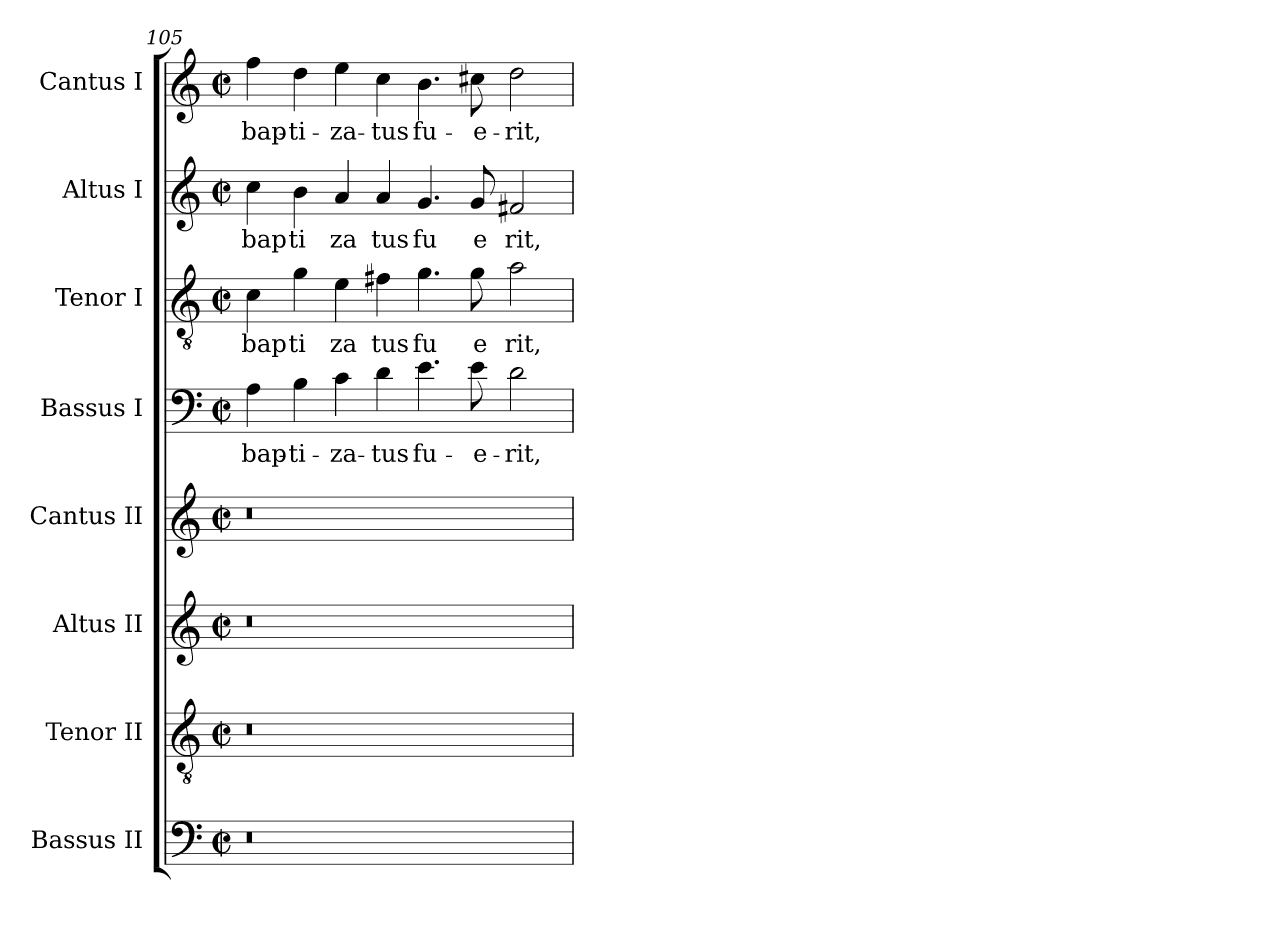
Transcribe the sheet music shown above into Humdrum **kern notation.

**kern	**kern	**kern	**kern	**kern	**text	**kern	**text	**kern	**text	**kern	**text
*part8	*part7	*part6	*part5	*part4	*part4	*part3	*part3	*part2	*part2	*part1	*part1
*staff8	*staff7	*staff6	*staff5	*staff4	*staff4	*staff3	*staff3	*staff2	*staff2	*staff1	*staff1
*I"Bassus II	*I"Tenor II	*I"Altus II	*I"Cantus II	*I"Bassus I	*	*I"Tenor I	*	*I"Altus I	*	*I"Cantus I	*
*clefF4	*clefGv2	*clefG2	*clefG2	*clefF4	*	*clefGv2	*	*clefG2	*	*clefG2	*
*M2/2	*M2/2	*M2/2	*M2/2	*M2/2	*	*M2/2	*	*M2/2	*	*M2/2	*
*met(c|)	*met(c|)	*met(c|)	*met(c|)	*met(c|)	*	*met(c|)	*	*met(c|)	*	*met(c|)	*
=105	=105	=105	=105	=105	=105	=105	=105	=105	=105	=105	=105
!	!	!	!	!	!LO:LY:b:cj	!	!LO:LY:b:cj	!	!LO:LY:b:cj	!	!LO:LY:b:cj
0r	0r	0r	0r	4A\	bap-	4c\	bap	4cc\	bap	4ff\	bap-
!	!	!	!	!	!LO:LY:b:cj	!	!LO:LY:b:cj	!	!LO:LY:b:cj	!	!LO:LY:b:cj
.	.	.	.	4B\	-ti-	4g\	ti	4b\	ti	4dd\	-ti-
!	!	!	!	!	!LO:LY:b:cj	!	!LO:LY:b:cj	!	!LO:LY:b:cj	!	!LO:LY:b:cj
.	.	.	.	4c\	-za-	4e\	za	4a/	za	4ee\	-za-
!	!	!	!	!	!LO:LY:b:cj	!	!LO:LY:b:cj	!	!LO:LY:b:cj	!	!LO:LY:b:cj
.	.	.	.	4d\	-tus	4f#X\	tus	4a/	tus	4cc\	-tus
!	!	!	!	!	!LO:LY:b:cj	!	!LO:LY:b:cj	!	!LO:LY:b:cj	!	!LO:LY:b:cj
.	.	.	.	4.e\	fu-	4.g\	fu	4.g/	fu	4.b\	fu-
!	!	!	!	!	!LO:LY:b:cj	!	!LO:LY:b:cj	!	!LO:LY:b:cj	!	!LO:LY:b:cj
.	.	.	.	8e\	-e-	8g\	e	8g/	e	8cc#X\	-e-
!	!	!	!	!	!LO:LY:b:cj	!	!LO:LY:b:cj	!	!LO:LY:b:cj	!	!LO:LY:b:cj
.	.	.	.	2d\	-rit,	2a\	rit,	2f#X/	rit,	2dd\	-rit,
=	=	=	=	=	=	=	=	=	=	=	=
*-	*-	*-	*-	*-	*-	*-	*-	*-	*-	*-	*-
